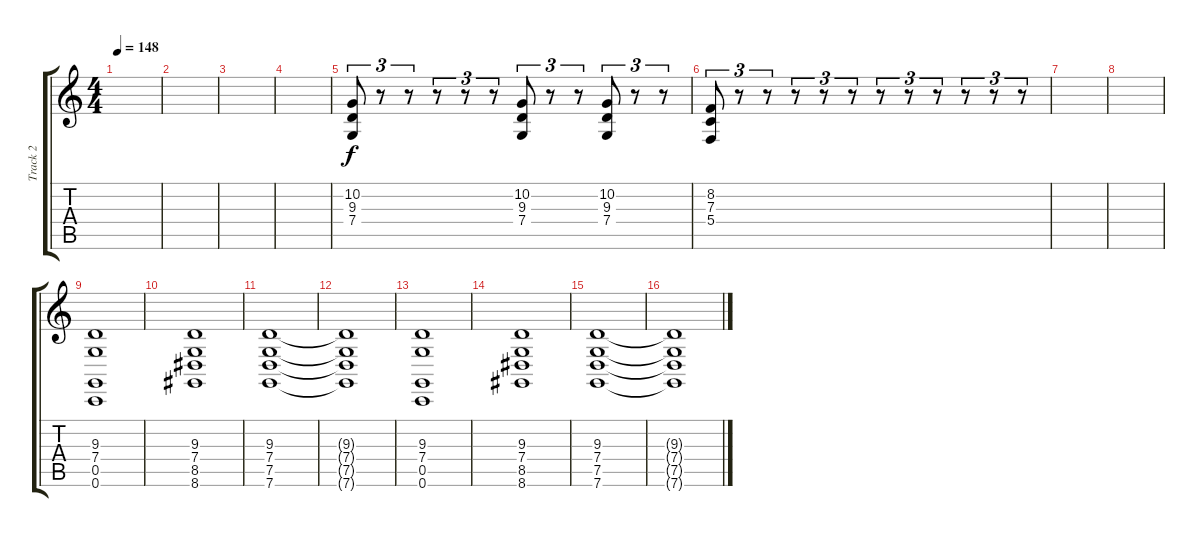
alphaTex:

\track ("Track 2" "Track 2") {instrument stringensemble1}
\staff {score tabs}
\tuning (D4 A3 F3 C3 G2 C2) {hide}
\ts (4 4)
\tempo 148
\clef g2
\ks c
|
|
|
|
(10.2 9.3 7.4).8{tu (3 2) instrument orchestrahit} r.8{tu (3 2)} r.8{tu (3 2)} r.8{tu (3 2)} r.8{tu (3 2)} r.8{tu (3 2)} (10.2 9.3 7.4).8{tu (3 2)} r.8{tu (3 2)} r.8{tu (3 2)} (10.2 9.3 7.4).8{tu (3 2)} r.8{tu (3 2)} r.8{tu (3 2)} |
(8.2 7.3 5.4).8{tu (3 2)} r.8{tu (3 2)} r.8{tu (3 2)} r.8{tu (3 2)} r.8{tu (3 2)} r.8{tu (3 2)} r.8{tu (3 2)} r.8{tu (3 2)} r.8{tu (3 2)} r.8{tu (3 2)} r.8{tu (3 2)} r.8{tu (3 2)} |
|
|
(9.3 7.4 0.5 0.6).1{instrument stringensemble1} |
(9.3 7.4 8.5 8.6).1 |
(9.3 7.4 7.5 7.6).1 |
(9.3{t} 7.4{t} 7.5{t} 7.6{t}).1 |
(9.3 7.4 0.5 0.6).1{instrument stringensemble1} |
(9.3 7.4 8.5 8.6).1 |
(9.3 7.4 7.5 7.6).1 |
(9.3{t} 7.4{t} 7.5{t} 7.6{t}).1
